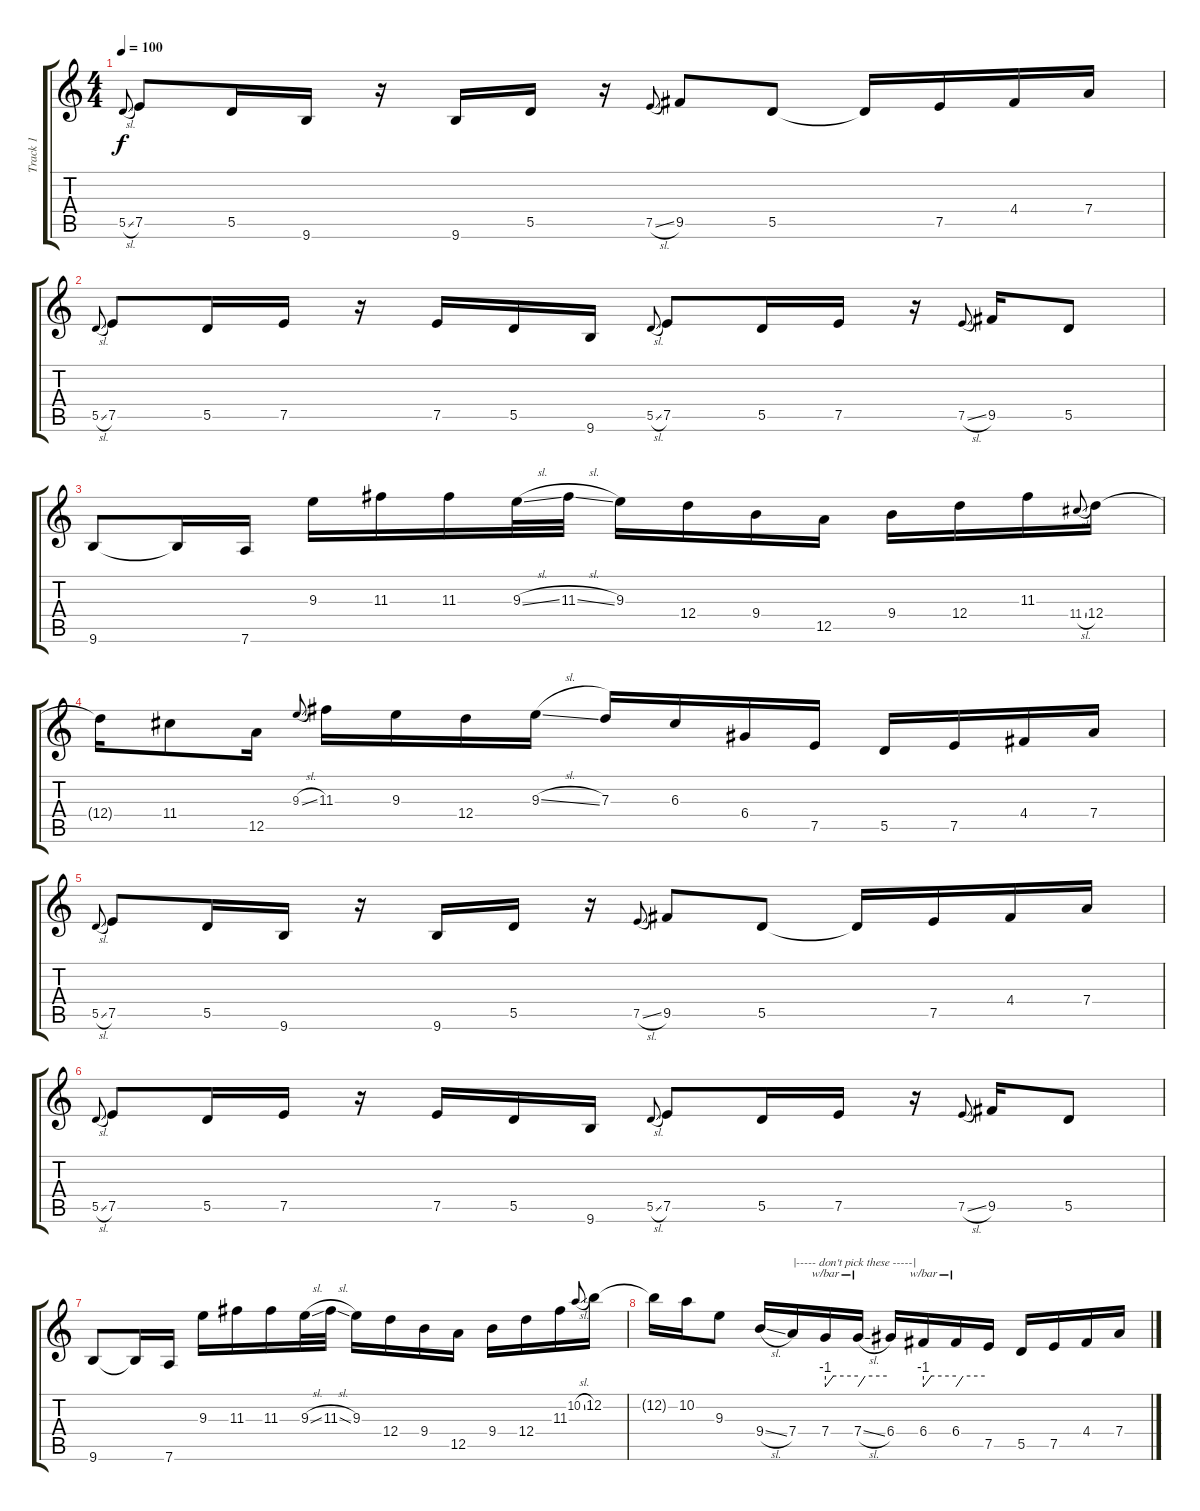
\track ("Track 1" "Track 1") {instrument distortionguitar}
\staff {score tabs}
\tuning (E4 B3 G3 D3 A2 D2) {hide}
\ts (4 4)
\tempo 100
\clef g2
\ks c
5.5{sl}.8{gr onbeat dy f} 7.5.8 5.5.16 9.6.16 r.16 9.6.16 5.5.16 r.16 7.5{sl}.8{gr onbeat} 9.5.8 5.5.8 5.5{t}.16 7.5.16 4.4.16 7.4.16 |
5.5{sl}.8{gr onbeat} 7.5.8 5.5.16 7.5.16 r.16 7.5.16 5.5.16 9.6.16 5.5{sl}.8{gr onbeat} 7.5.8 5.5.16 7.5.16 r.16 7.5{sl}.8{gr onbeat} 9.5.16 5.5.8 |
9.6.8 9.6{t}.16 7.6.16 9.3.16 11.3.16 11.3.16 9.3{sl}.32 11.3{sl}.32 9.3.16 12.4.16 9.4.16 12.5.16 9.4.16 12.4.16 11.3.16 11.4{sl}.8{gr onbeat} 12.4.16 |
12.4{t}.16 11.4.8 12.5.16 9.3{sl}.8{gr onbeat} 11.3.16 9.3.16 12.4.16 9.3{sl}.16 7.3.16 6.3.16 6.4.16 7.5.16 5.5.16 7.5.16 4.4.16 7.4.16 |
5.5{sl}.8{gr onbeat} 7.5.8 5.5.16 9.6.16 r.16 9.6.16 5.5.16 r.16 7.5{sl}.8{gr onbeat} 9.5.8 5.5.8 5.5{t}.16 7.5.16 4.4.16 7.4.16 |
5.5{sl}.8{gr onbeat} 7.5.8 5.5.16 7.5.16 r.16 7.5.16 5.5.16 9.6.16 5.5{sl}.8{gr onbeat} 7.5.8 5.5.16 7.5.16 r.16 7.5{sl}.8{gr onbeat} 9.5.16 5.5.8 |
9.6.8 9.6{t}.16 7.6.16 9.3.16 11.3.16 11.3.16 9.3{sl}.32 11.3{sl}.32 9.3.16 12.4.16 9.4.16 12.5.16 9.4.16 12.4.16 11.3.16 10.2{sl}.8{gr onbeat} 12.2.16 |
12.2{t}.16 10.2.16 9.3.8 9.4{sl}.16 7.4.16{txt "|----- don't pick these -----|"} 7.4.16{tbe (custom default 0 -4 15 0 60 0)} 7.4{sl}.16{tbe (custom default 0 -4 15 0 60 0)} 6.4.16 6.4.16{tbe (custom default 0 -4 15 0 60 0)} 6.4.16{tbe (custom default 0 -4 15 0 60 0)} 7.5.16 5.5.16 7.5.16 4.4.16 7.4.16
